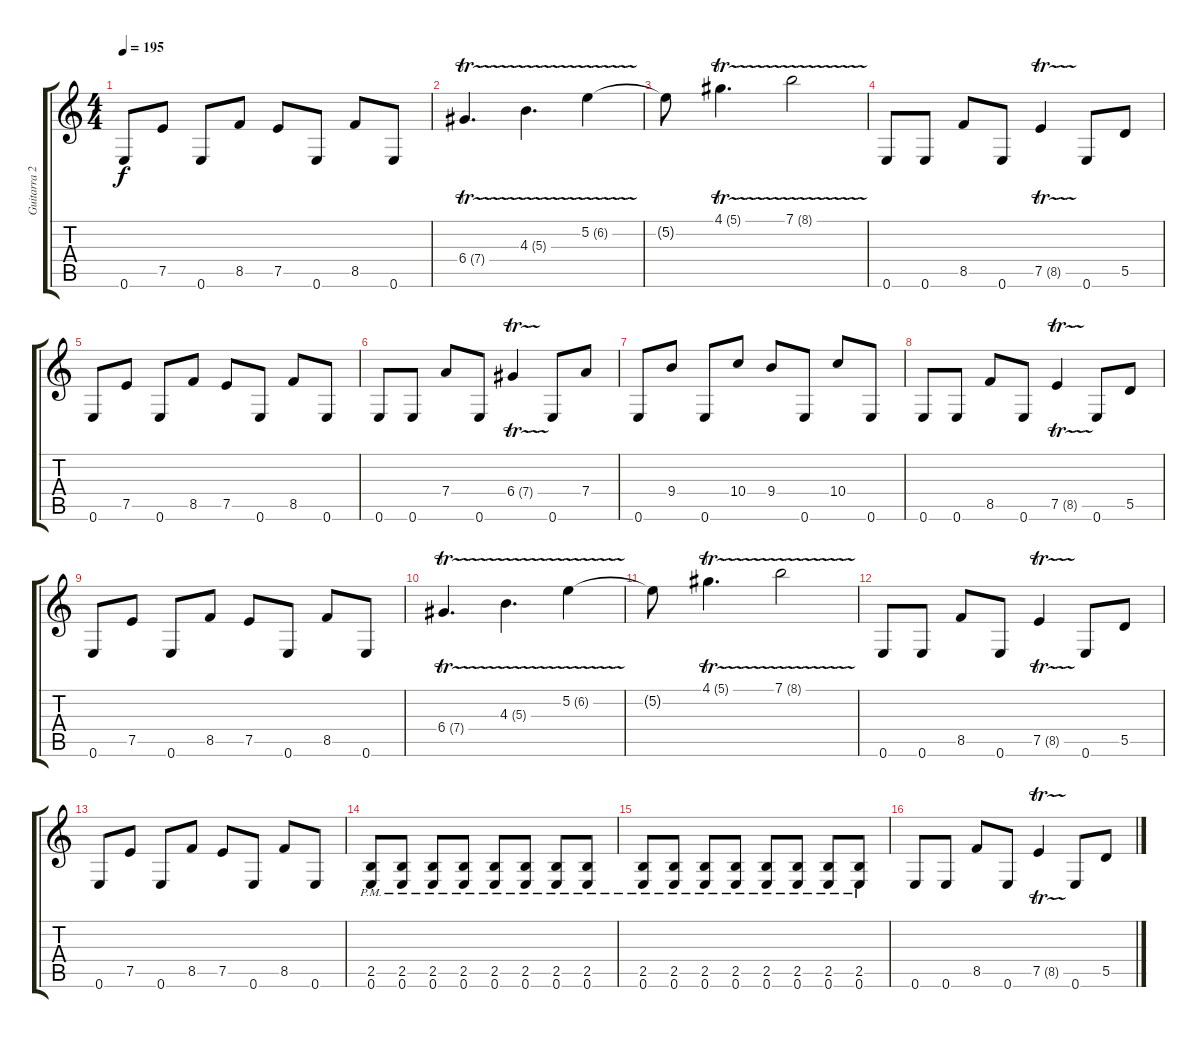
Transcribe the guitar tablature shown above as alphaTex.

\track ("Guitarra 2" "Guitarra 2") {instrument distortionguitar}
\staff {score tabs}
\tuning (E4 B3 G3 D3 A2 E2) {hide}
\ts (4 4)
\tempo 195
\clef g2
\ks c
0.6.8{dy f} 7.5.8 0.6.8 8.5.8 7.5.8 0.6.8 8.5.8 0.6.8 |
6.4{tr (7 16)}.4{d} 4.3{tr (5 16)}.4{d} 5.2{tr (6 16)}.4 |
5.2{t}.8 4.1{tr (5 16)}.4{d} 7.1{tr (8 16)}.2 |
0.6.8 0.6.8 8.5.8 0.6.8 7.5{tr (8 16)}.4 0.6.8 5.5.8 |
0.6.8 7.5.8 0.6.8 8.5.8 7.5.8 0.6.8 8.5.8 0.6.8 |
0.6.8 0.6.8 7.4.8 0.6.8 6.4{tr (7 16)}.4 0.6.8 7.4.8 |
0.6.8 9.4.8 0.6.8 10.4.8 9.4.8 0.6.8 10.4.8 0.6.8 |
0.6.8 0.6.8 8.5.8 0.6.8 7.5{tr (8 16)}.4 0.6.8 5.5.8 |
0.6.8 7.5.8 0.6.8 8.5.8 7.5.8 0.6.8 8.5.8 0.6.8 |
6.4{tr (7 16)}.4{d} 4.3{tr (5 16)}.4{d} 5.2{tr (6 16)}.4 |
5.2{t}.8 4.1{tr (5 16)}.4{d} 7.1{tr (8 16)}.2 |
0.6.8 0.6.8 8.5.8 0.6.8 7.5{tr (8 16)}.4 0.6.8 5.5.8 |
0.6.8 7.5.8 0.6.8 8.5.8 7.5.8 0.6.8 8.5.8 0.6.8 |
(2.5{pm} 0.6{pm}).8 (2.5{pm} 0.6{pm}).8 (2.5{pm} 0.6{pm}).8 (2.5{pm} 0.6{pm}).8 (2.5{pm} 0.6{pm}).8 (2.5{pm} 0.6{pm}).8 (2.5{pm} 0.6{pm}).8 (2.5{pm} 0.6{pm}).8 |
(2.5{pm} 0.6{pm}).8 (2.5{pm} 0.6{pm}).8 (2.5{pm} 0.6{pm}).8 (2.5{pm} 0.6{pm}).8 (2.5{pm} 0.6{pm}).8 (2.5{pm} 0.6{pm}).8 (2.5{pm} 0.6{pm}).8 (2.5{pm} 0.6{pm}).8 |
0.6.8 0.6.8 8.5.8 0.6.8 7.5{tr (8 16)}.4 0.6.8 5.5.8
